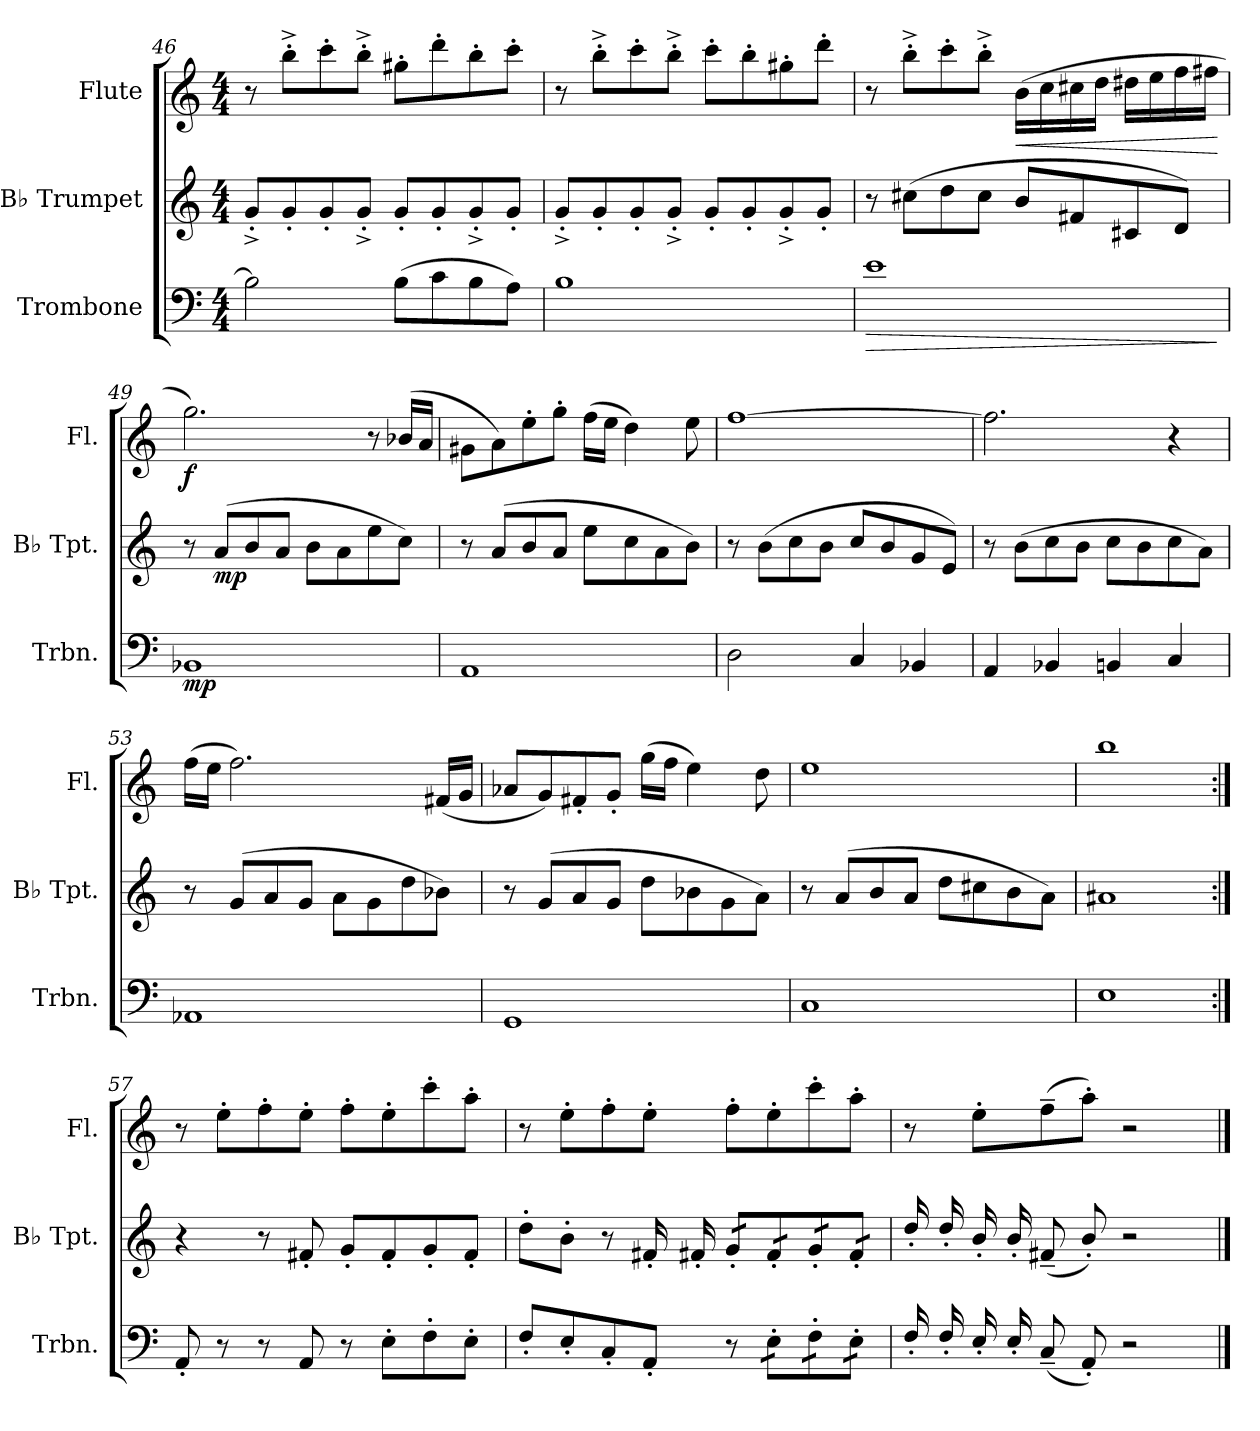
**kern	**dynam	**kern	**dynam	**kern	**dynam
*part3	*part3	*part2	*part2	*part1	*part1
*staff3	*staff3	*staff2	*staff2	*staff1	*staff1
*I"Trombone	*	*I"B♭ Trumpet	*	*I"Flute	*
*I'Trbn.	*	*I'B♭ Tpt.	*	*I'Fl.	*
!!LO:PB:g=z
*clefF4	*	*clefG2	*	*clefG2	*
*	*	*ITrd1c2	*	*	*
*k[]	*	*k[b-e-]	*	*k[]	*
*M4/4	*	*M4/4	*	*M4/4	*
=46	=46	=46	=46	=46	=46
2B\]	.	8f'^/L	.	8r	.
.	.	8f'/	.	8bb'^\L	.
.	.	8f'/	.	8ccc'\	.
.	.	8f'^/J	.	8bb'^\J	.
(8B\L	.	8f'/L	.	8gg#X'\L	.
8c\	.	8f'/	.	8ddd'\	.
8B\	.	8f'^/	.	8bb'\	.
8A\J)	.	8f'/J	.	8ccc'\J	.
=47	=47	=47	=47	=47	=47
1B	.	8f'^/L	.	8r	.
.	.	8f'/	.	8bb'^\L	.
.	.	8f'/	.	8ccc'\	.
.	.	8f'^/J	.	8bb'^\J	.
.	.	8f'/L	.	8ccc'\L	.
.	.	8f'/	.	8bb'\	.
.	.	8f'^/	.	8gg#X'\	.
.	.	8f'/J	.	8ddd'\J	.
=48	=48	=48	=48	=48	=48
!	!LO:HP:b	!	!	!	!
1e	>	8r	.	8r	.
.	.	(8bn\L	.	8bb'^\L	.
.	.	8cc\	.	8ccc'\	.
.	.	8b\J	.	8bb'^\J	.
!	!	!	!	!	!LO:HP:b
.	.	8a/L	.	(16b\LL	<
.	.	.	.	16cc\	.
.	.	8en/	.	16cc#X\	.
.	.	.	.	16dd\JJ	.
.	.	8Bn/	.	16dd#X\LL	.
.	.	.	.	16ee\	.
.	.	8c/J)	.	16ff\	.
.	.	.	.	16ff#X\JJ	.
.	]	.	.	.	[
!!LO:LB:g=z
=49	=49	=49	=49	=49	=49
!	!LO:DY:b	!	!	!	!LO:DY:b
1BB-X	mp	8r	.	2.gg\)	f
!	!	!	!LO:DY:b	!	!
.	.	(8g/L	mp	.	.
.	.	8a/	.	.	.
.	.	8g/J	.	.	.
.	.	8a\L	.	.	.
.	.	8g\	.	.	.
.	.	8dd\	.	8r	.
.	.	8b-\J)	.	(16b-X/LL	.
.	.	.	.	16a/JJ	.
=50	=50	=50	=50	=50	=50
1AA	.	8r	.	8g#X\L	.
.	.	(8g/L	.	8a\)	.
.	.	8a/	.	8ee'\	.
.	.	8g/J	.	8gg'\J	.
.	.	8dd\L	.	(16ff\LL	.
.	.	.	.	16ee\JJ	.
.	.	8b-\	.	4dd\)	.
.	.	8g\	.	.	.
.	.	8a\J)	.	8ee\	.
=51	=51	=51	=51	=51	=51
2D\	.	8r	.	[1ff	.
.	.	(8a\L	.	.	.
.	.	8b-\	.	.	.
.	.	8a\J	.	.	.
4C/	.	8b-/L	.	.	.
.	.	8a/	.	.	.
4BB-X/	.	8f/	.	.	.
.	.	8d/J)	.	.	.
=52	=52	=52	=52	=52	=52
4AA/	.	8r	.	2.ff\]	.
.	.	(8a\L	.	.	.
4BB-X/	.	8b-\	.	.	.
.	.	8a\J	.	.	.
4BBn/	.	8b-\L	.	.	.
.	.	8a\	.	.	.
4C/	.	8b-\	.	4r	.
.	.	8g\J)	.	.	.
!!LO:LB:g=z
=53	=53	=53	=53	=53	=53
1AA-X	.	8r	.	(16ff\LL	.
.	.	.	.	16ee\JJ	.
.	.	(8f/L	.	2.ff\)	.
.	.	8g/	.	.	.
.	.	8f/J	.	.	.
.	.	8g\L	.	.	.
.	.	8f\	.	.	.
.	.	8cc\	.	.	.
.	.	8a-X\J)	.	(16f#X/LL	.
.	.	.	.	16g/JJ	.
=54	=54	=54	=54	=54	=54
1GG	.	8r	.	8a-X/L	.
.	.	(8f/L	.	8g/)	.
.	.	8g/	.	8f#X'/	.
.	.	8f/J	.	8g'/J	.
.	.	8cc\L	.	(16gg\LL	.
.	.	.	.	16ff\JJ	.
.	.	8a-X\	.	4ee\)	.
.	.	8f\	.	.	.
.	.	8g\J)	.	8dd\	.
=55	=55	=55	=55	=55	=55
1C	.	8r	.	1ee	.
.	.	(8g/L	.	.	.
.	.	8a/	.	.	.
.	.	8g/J	.	.	.
.	.	8cc\L	.	.	.
.	.	8bn\	.	.	.
.	.	8a\	.	.	.
.	.	8g\J)	.	.	.
=56	=56	=56	=56	=56	=56
1E	.	1g#X	.	1bb	.
!!LO:LB:g=z
=57:|!	=57:|!	=57:|!	=57:|!	=57:|!	=57:|!
8AA'/	.	4r	.	8r	.
8r	.	.	.	8ee'\L	.
8r	.	8r	.	8ff'\	.
8AA/	.	8en'/	.	8ee'\J	.
8r	.	8f'/L	.	8ff'\L	.
8E'\L	.	8e'/	.	8ee'\	.
8F'\	.	8f'/	.	8ccc'\	.
8E'\J	.	8e'/J	.	8aa'\J	.
=58	=58	=58	=58	=58	=58
8F'/L	.	8cc'\L	.	8r	.
8E'/	.	8a'\J	.	8ee'\L	.
8C'/	.	8r	.	8ff'\	.
*	*	*tremolo	*	*	*
8AA'/J	.	16en'/	.	8ee'\J	.
.	.	16en'/	.	.	.
8r	.	16f'/LL	.	8ff'\L	.
.	.	16f'/	.	.	.
*tremolo	*	*	*	*	*
16E'\LL	.	16e'/	.	8ee'\	.
16E'\	.	16e'/	.	.	.
16F'\	.	16f'/	.	8ccc'\	.
16F'\	.	16f'/	.	.	.
16E'\	.	16e'/	.	8aa'\J	.
16E'\JJ	.	16e'/JJ	.	.	.
=59	=59	=59	=59	=59	=59
16F'/LL	.	16cc'/LL	.	8r	.
16F'/	.	16cc'/	.	.	.
16E'/	.	16a'/	.	8ee'\L	.
16E'/	.	16a'/	.	.	.
*	*	*Xtremolo	*	*	*
*Xtremolo	*	*	*	*	*
(8C~/	.	(8en~/	.	(8ff~\	.
8AA'/J)	.	8a'/J)	.	8aa'\J)	.
2r	.	2r	.	2r	.
==	==	==	==	==	==
*-	*-	*-	*-	*-	*-
